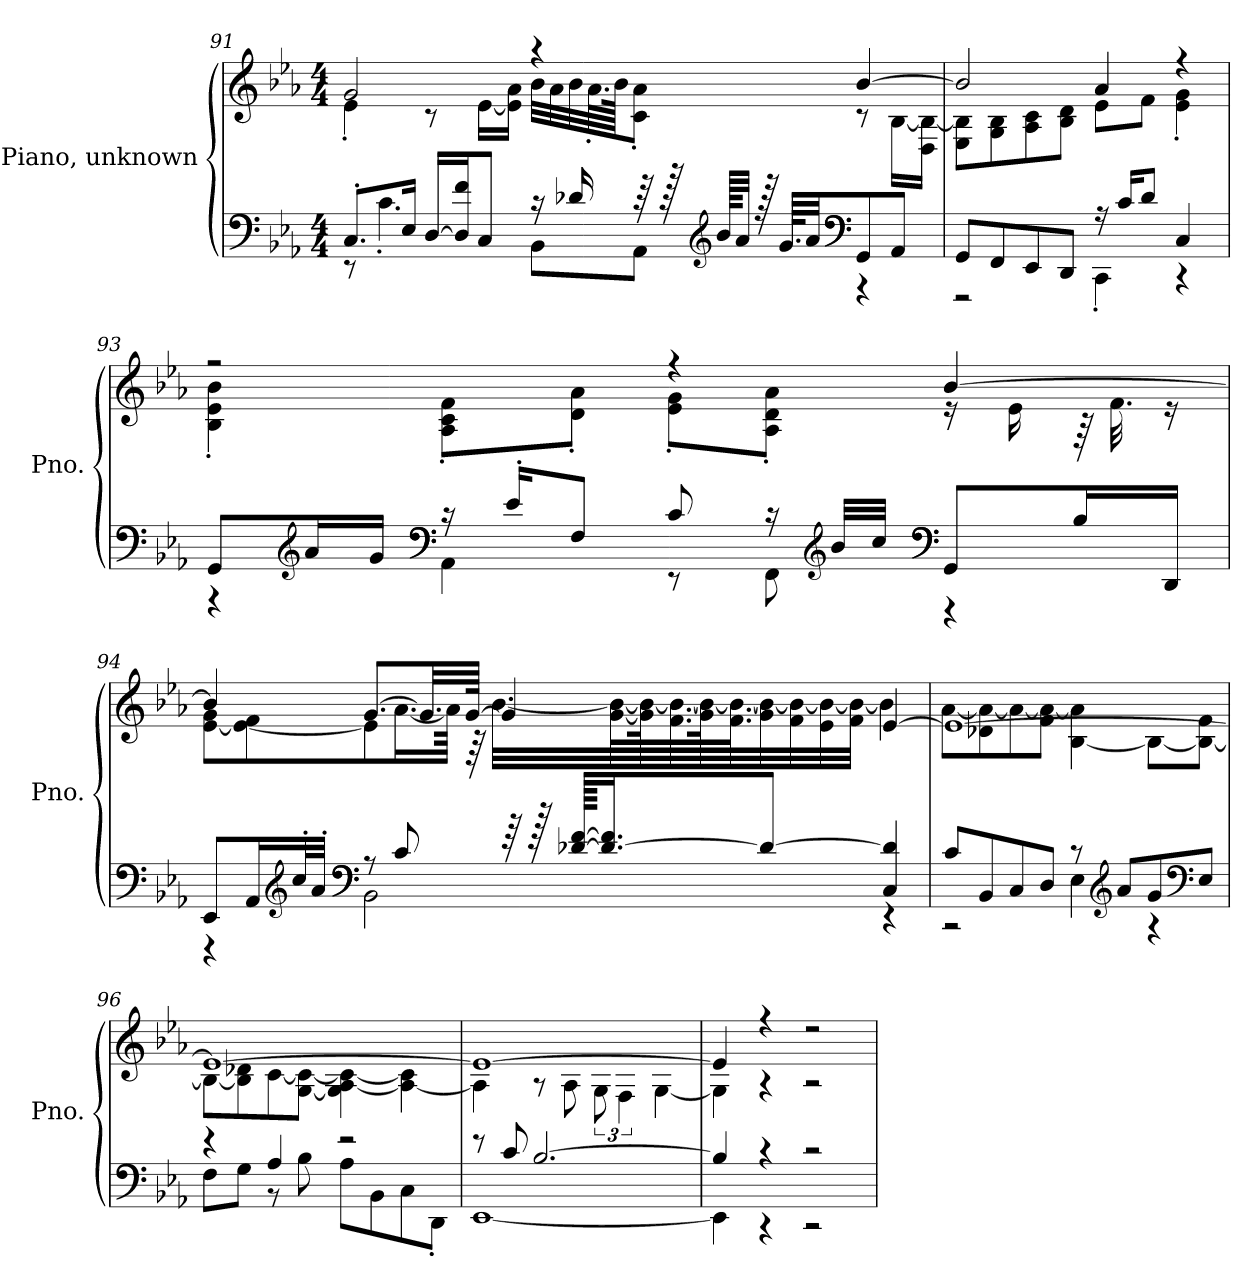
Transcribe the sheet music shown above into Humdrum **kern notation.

**kern	**kern
*part1	*part1
*staff2	*staff1
*I"Piano, unknown	*
*I'Pno.	*
*clefF4	*clefG2
*k[b-e-a-]	*k[b-e-a-]
*M4/4	*M4/4
=91	=91
*^	*^
8.C'/L	8r	2g/	4e-'\
.	4.c'\	.	.
16E-/Jk	.	.	.
[16D/LL	.	.	8r
16D/] 16f/J	.	.	.
8C/J	.	.	[16e-\LL
.	.	.	16e-\] 16a-\JJ
16r	8BB-\L	4r	32b-\LLL
.	.	.	32a-\
16d-X/	.	.	32b-\
.	.	.	64.a-'\L
.	.	.	128b-\JJJK
64r	8AA-\J	.	8c\' 8a-\'J
128r	.	.	.
*clefG2	*	*	*
128b-/KKLLL	.	.	.
32a-/JJJ	.	.	.
128r	.	.	.
64.g/KLLL	.	.	.
32a-/JJ	.	.	.
*clefF4	*	*	*
8GG/	4r	[4b-/	8r
8AA-/J	.	.	[16B-\LL
.	.	.	16D\ 16B-\_JJ
!!LO:LB:g=z	!!
=92	=92	=92	=92
8GG/L	2r	2b-/]	8E-\ 8B-\]L
8FF/	.	.	8G\ 8B-\
8EE-/	.	.	8A-\ 8c\
8DD/J	.	.	8B-\ 8d\J
16r	4CC'\	4a-/	8e-\L
16c/KL	.	.	.
8d/J	.	.	8f\J
4C/	4r	4r	4e-\' 4g\'
=93	=93	=93	=93
8GG/L	4r	2r	4B-\' 4e-\' 4b-\'
*clefG2	*	*	*
16a-/L	.	.	.
16g/JJ	.	.	.
*clefF4	*	*	*
16r	4AA-\	.	8A-\' 8c\' 8f\'L
16e-'/KL	.	.	.
8F/J	.	.	8d\' 8a-\'J
8c/	8r	4r	8e-\' 8g\'L
16r	8FF\	.	8A-\' 8d\' 8a-\'J
*clefG2	*	*	*
32b-/LLL	.	.	.
32cc/JJJ	.	.	.
*clefF4	*	*	*
8GG/L	4r	[4b-/	16r
.	.	.	16e-\
16B-/L	.	.	64r
.	.	.	32.f\
16DD/JJ	.	.	16r
!!LO:PB:g=z	!!
=94	=94	=94	=94
8EE-/L	4r	4b-/]	[8e-\ 8g\L
16AA-/L	.	.	8e-\_ 8f\
*clefG2	*	*	*
32cc'/L	.	.	.
32a-'/JJJ	.	.	.
*clefF4	*	*	*
8r	2BB-\	[8.g/L	8e-\]
8c/	.	.	[16.a-\L
.	.	32.g/LL]	.
.	.	.	64a-\JJkk]
.	.	[64g/JJJk	64r
64r	.	4g/]	[32.b-\LLL
128r	.	.	.
[128d-X/ [128f/KKKLL	.	.	.
16.d-/_ 16.f/]J	.	.	.
.	.	.	[64g\ 64b-\_L
.	.	.	128g\] 128b-\_K
.	.	.	64.f\ 64.b-\_
.	.	.	128g\ 128b-\_K
.	.	.	64.f\ 64.b-\_J
8d-/J_	.	.	32g\ 32b-\_
.	.	.	32f\ 32b-\_
.	.	.	32e-\ 32b-\_
.	.	.	32f\ 32b-\_JJJ
4C/ 4d-/]	4r	[4e-/	4b-\]
!!LO:LB:g=z	!!
=95	=95	=95	=95
8c/L	2r	1e-_	[8a-\L
8BB-/	.	.	8d-X\ 8a-\_
8C/	.	.	8a-\_
8D/J	.	.	8f\ 8a-\_J
8r	4E-\	.	[4B-\ 4a-\]
*clefG2	*	*	*
8a-/L	.	.	.
8g/	4r	.	8B-\L_
*clefF4	*	*	*
8E-/J	.	.	8B-\_ 8f\J
=96	=96	=96	=96
4r	8F\L	1e-_	8B-\L_
.	8G\J	.	8B-\] 8d-X\
4A-/	8r	.	[8c\
.	8B-\	.	[8G\ 8c\_J
2r	8A-\L	.	4G\] [4A-\ 4c\_
.	8BB-\	.	.
.	8C\	.	4A-\_ 4c\]
.	8DD'\J	.	.
=97	=97	=97	=97
8r	[1EE-	1e-_	4A-\]
8c/	.	.	.
[2.B-/	.	.	8r
.	.	.	8A-\
.	.	.	12G\
.	.	.	6F\
.	.	.	[4G\
=98	=98	=98	=98
4B-/]	4EE-\]	4e-/]	4G\]
4r	4r	4r	4r
2r	2r	2r	2r
*v	*v	*	*
*	*v	*v
=	=
*-	*-
